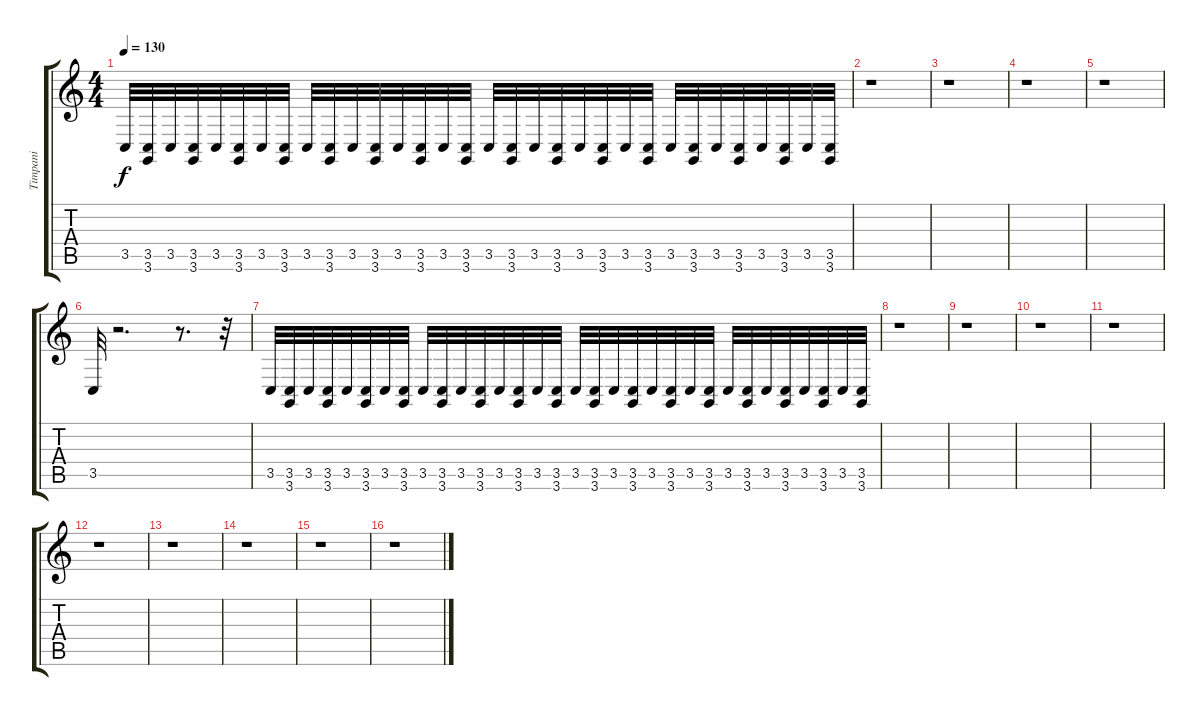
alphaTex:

\track ("Timpani" "Timpani") {instrument timpani}
\staff {score tabs}
\tuning (E4 B3 G3 D3 A2 E2) {hide}
\ts (4 4)
\tempo 130
\clef g2
\ks c
3.5.32{dy f volume 0} (3.5 3.6).32{volume 0} 3.5.32{volume 0} (3.5 3.6).32{volume 0} 3.5.32{volume 1} (3.5 3.6).32{volume 1} 3.5.32 (3.5 3.6).32 3.5.32{volume 1} (3.5 3.6).32 3.5.32{volume 1} (3.5 3.6).32{volume 1} 3.5.32{volume 2} (3.5 3.6).32{volume 2} 3.5.32 (3.5 3.6).32 3.5.32 (3.5 3.6).32{volume 2} 3.5.32 (3.5 3.6).32{volume 3} 3.5.32{volume 3} (3.5 3.6).32{volume 3} 3.5.32{volume 4} (3.5 3.6).32{volume 4} 3.5.32 (3.5 3.6).32{volume 4} 3.5.32{volume 5} (3.5 3.6).32{volume 6} 3.5.32{volume 6} (3.5 3.6).32{volume 7} 3.5.32{volume 8} (3.5 3.6).32{volume 8} |
r.1 |
r.1 |
r.1 |
r.1 |
3.5.32{volume 9} r.2{d} r.8{d} r.32 |
3.5.32{volume 0} (3.5 3.6).32{volume 0} 3.5.32{volume 0} (3.5 3.6).32{volume 0} 3.5.32{volume 1} (3.5 3.6).32{volume 1} 3.5.32 (3.5 3.6).32 3.5.32{volume 1} (3.5 3.6).32 3.5.32{volume 1} (3.5 3.6).32{volume 1} 3.5.32{volume 2} (3.5 3.6).32{volume 2} 3.5.32 (3.5 3.6).32 3.5.32 (3.5 3.6).32{volume 2} 3.5.32 (3.5 3.6).32{volume 3} 3.5.32{volume 3} (3.5 3.6).32{volume 3} 3.5.32{volume 4} (3.5 3.6).32{volume 4} 3.5.32 (3.5 3.6).32{volume 4} 3.5.32{volume 5} (3.5 3.6).32{volume 6} 3.5.32{volume 6} (3.5 3.6).32{volume 7} 3.5.32{volume 8} (3.5 3.6).32{volume 8} |
r.1 |
r.1 |
r.1 |
r.1 |
r.1 |
r.1 |
r.1 |
r.1 |
r.1
